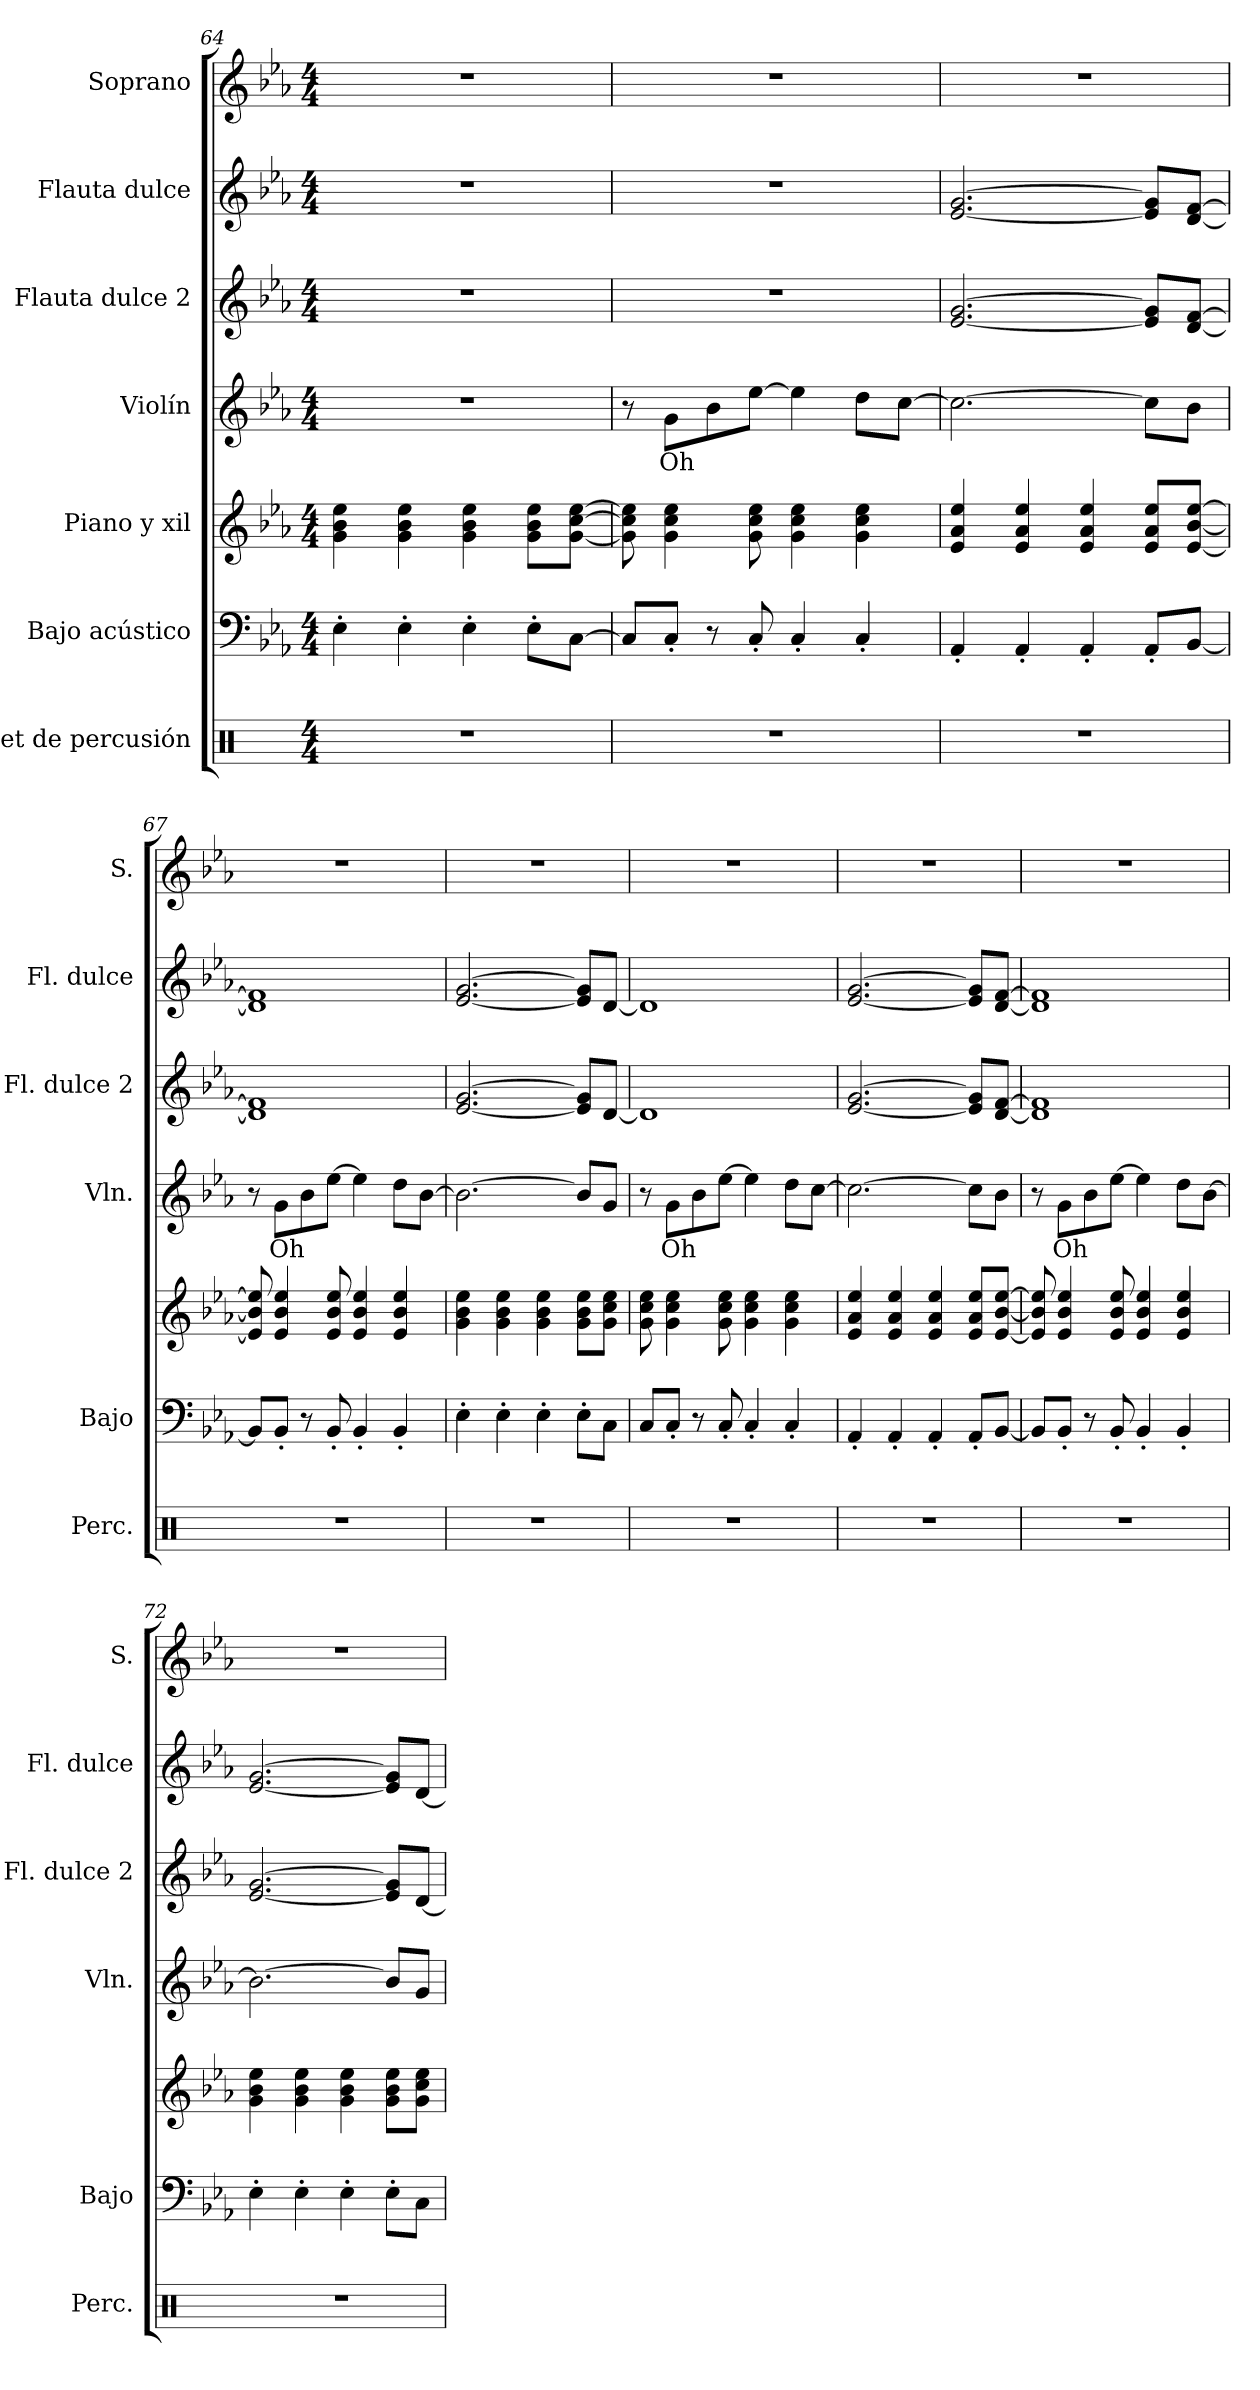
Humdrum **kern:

**kern	**kern	**kern	**kern	**text	**kern	**kern	**kern
*part7	*part6	*part5	*part4	*part4	*part3	*part2	*part1
*staff7	*staff6	*staff5	*staff4	*staff4	*staff3	*staff2	*staff1
*I"Set de percusión	*I"Bajo acústico	*I"Piano y xil	*I"Violín	*	*I"Flauta dulce 2	*I"Flauta dulce	*I"Soprano
*I'Perc.	*I'Bajo	*	*I'Vln.	*	*I'Fl. dulce 2	*I'Fl. dulce	*I'S.
*clefX	*clefF4	*clefG2	*clefG2	*	*clefG2	*clefG2	*clefG2
*k[]	*k[b-e-a-]	*k[b-e-a-]	*k[b-e-a-]	*	*k[b-e-a-]	*k[b-e-a-]	*k[b-e-a-]
*M4/4	*M4/4	*M4/4	*M4/4	*	*M4/4	*M4/4	*M4/4
=64	=64	=64	=64	=64	=64	=64	=64
1r	4E-'\	4g\ 4b-\ 4ee-\	1r	.	1r	1r	1r
.	4E-'\	4g\ 4b-\ 4ee-\	.	.	.	.	.
.	4E-'\	4g\ 4b-\ 4ee-\	.	.	.	.	.
.	8E-'\L	8g\ 8b-\ 8ee-\L	.	.	.	.	.
.	[8C\J	[8g\ [8cc\ [8ee-\J	.	.	.	.	.
=65	=65	=65	=65	=65	=65	=65	=65
1r	8C/L]	8g\] 8cc\] 8ee-\]	8r	.	1r	1r	1r
!	!	!	!	!LO:LY:b	!	!	!
.	8C'/J	4g\ 4cc\ 4ee-\	8g\L	Oh	.	.	.
.	8r	.	8b-\	.	.	.	.
.	8C'/	8g\ 8cc\ 8ee-\	[8ee-\J	.	.	.	.
.	4C'/	4g\ 4cc\ 4ee-\	4ee-\]	.	.	.	.
.	4C'/	4g\ 4cc\ 4ee-\	8dd\L	.	.	.	.
.	.	.	[8cc\J	.	.	.	.
=66	=66	=66	=66	=66	=66	=66	=66
1r	4AA-'/	4e-/ 4a-/ 4ee-/	2.cc\_	.	[2.e-/ [2.g/	[2.e-/ [2.g/	1r
.	4AA-'/	4e-/ 4a-/ 4ee-/	.	.	.	.	.
.	4AA-'/	4e-/ 4a-/ 4ee-/	.	.	.	.	.
.	8AA-'/L	8e-/ 8a-/ 8ee-/L	8cc\L]	.	8e-/] 8g/]L	8e-/] 8g/]L	.
.	[8BB-/J	[8e-/ [8b-/ [8ee-/J	8b-\J	.	[8d/ [8f/J	[8d/ [8f/J	.
!!LO:PB:g=z
=67	=67	=67	=67	=67	=67	=67	=67
1r	8BB-/L]	8e-/] 8b-/] 8ee-/]	8r	.	1d] 1f]	1d] 1f]	1r
!	!	!	!	!LO:LY:b	!	!	!
.	8BB-'/J	4e-/ 4b-/ 4ee-/	8g\L	Oh	.	.	.
.	8r	.	8b-\	.	.	.	.
.	8BB-'/	8e-/ 8b-/ 8ee-/	[8ee-\J	.	.	.	.
.	4BB-'/	4e-/ 4b-/ 4ee-/	4ee-\]	.	.	.	.
.	4BB-'/	4e-/ 4b-/ 4ee-/	8dd\L	.	.	.	.
.	.	.	[8b-\J	.	.	.	.
=68	=68	=68	=68	=68	=68	=68	=68
1r	4E-'\	4g\ 4b-\ 4ee-\	2.b-\_	.	[2.e-/ [2.g/	[2.e-/ [2.g/	1r
.	4E-'\	4g\ 4b-\ 4ee-\	.	.	.	.	.
.	4E-'\	4g\ 4b-\ 4ee-\	.	.	.	.	.
.	8E-'\L	8g\ 8b-\ 8ee-\L	8b-/L]	.	8e-/] 8g/]L	8e-/] 8g/]L	.
.	8C\J	8g\ 8cc\ 8ee-\J	8g/J	.	[8d/J	[8d/J	.
=69	=69	=69	=69	=69	=69	=69	=69
1r	8C/L	8g\ 8cc\ 8ee-\	8r	.	1d]	1d]	1r
!	!	!	!	!LO:LY:b	!	!	!
.	8C'/J	4g\ 4cc\ 4ee-\	8g\L	Oh	.	.	.
.	8r	.	8b-\	.	.	.	.
.	8C'/	8g\ 8cc\ 8ee-\	[8ee-\J	.	.	.	.
.	4C'/	4g\ 4cc\ 4ee-\	4ee-\]	.	.	.	.
.	4C'/	4g\ 4cc\ 4ee-\	8dd\L	.	.	.	.
.	.	.	[8cc\J	.	.	.	.
=70	=70	=70	=70	=70	=70	=70	=70
1r	4AA-'/	4e-/ 4a-/ 4ee-/	2.cc\_	.	[2.e-/ [2.g/	[2.e-/ [2.g/	1r
.	4AA-'/	4e-/ 4a-/ 4ee-/	.	.	.	.	.
.	4AA-'/	4e-/ 4a-/ 4ee-/	.	.	.	.	.
.	8AA-'/L	8e-/ 8a-/ 8ee-/L	8cc\L]	.	8e-/] 8g/]L	8e-/] 8g/]L	.
.	[8BB-/J	[8e-/ [8b-/ [8ee-/J	8b-\J	.	[8d/ [8f/J	[8d/ [8f/J	.
=71	=71	=71	=71	=71	=71	=71	=71
1r	8BB-/L]	8e-/] 8b-/] 8ee-/]	8r	.	1d] 1f]	1d] 1f]	1r
!	!	!	!	!LO:LY:b	!	!	!
.	8BB-'/J	4e-/ 4b-/ 4ee-/	8g\L	Oh	.	.	.
.	8r	.	8b-\	.	.	.	.
.	8BB-'/	8e-/ 8b-/ 8ee-/	[8ee-\J	.	.	.	.
.	4BB-'/	4e-/ 4b-/ 4ee-/	4ee-\]	.	.	.	.
.	4BB-'/	4e-/ 4b-/ 4ee-/	8dd\L	.	.	.	.
.	.	.	[8b-\J	.	.	.	.
=72	=72	=72	=72	=72	=72	=72	=72
1r	4E-'\	4g\ 4b-\ 4ee-\	2.b-\_	.	[2.e-/ [2.g/	[2.e-/ [2.g/	1r
.	4E-'\	4g\ 4b-\ 4ee-\	.	.	.	.	.
.	4E-'\	4g\ 4b-\ 4ee-\	.	.	.	.	.
.	8E-'\L	8g\ 8b-\ 8ee-\L	8b-/L]	.	8e-/] 8g/]L	8e-/] 8g/]L	.
.	8C\J	8g\ 8cc\ 8ee-\J	8g/J	.	[8d/J	[8d/J	.
=	=	=	=	=	=	=	=
*-	*-	*-	*-	*-	*-	*-	*-
